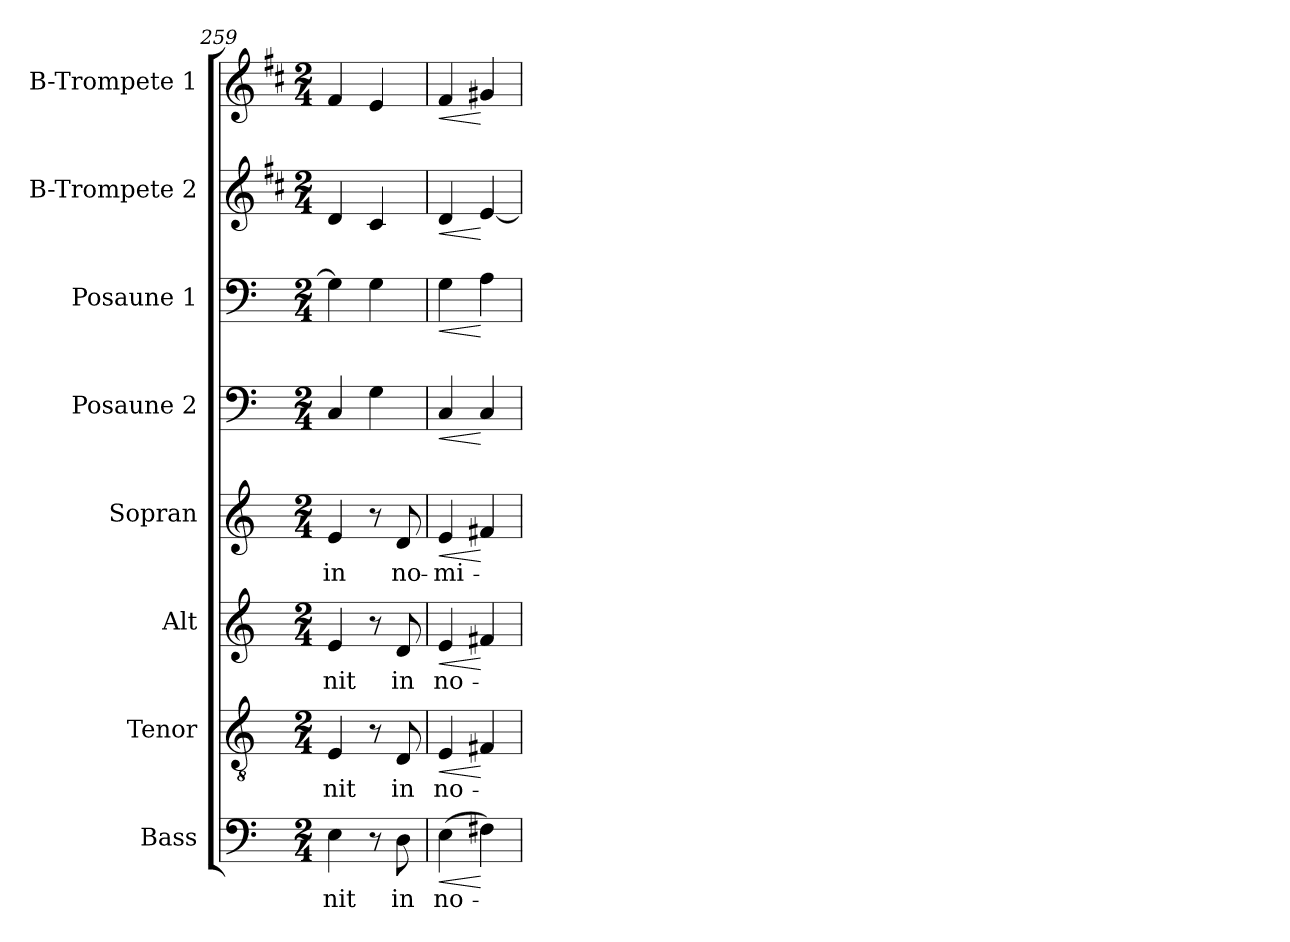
**kern	**text	**dynam	**kern	**text	**dynam	**kern	**text	**dynam	**kern	**text	**dynam	**kern	**dynam	**kern	**dynam	**kern	**dynam	**kern	**dynam
*part8	*part8	*part8	*part7	*part7	*part7	*part6	*part6	*part6	*part5	*part5	*part5	*part4	*part4	*part3	*part3	*part2	*part2	*part1	*part1
*staff8	*staff8	*staff8	*staff7	*staff7	*staff7	*staff6	*staff6	*staff6	*staff5	*staff5	*staff5	*staff4	*staff4	*staff3	*staff3	*staff2	*staff2	*staff1	*staff1
*I"Bass	*	*	*I"Tenor	*	*	*I"Alt	*	*	*I"Sopran	*	*	*I"Posaune 2	*	*I"Posaune 1	*	*I"B-Trompete 2	*	*I"B-Trompete 1	*
*I'B.	*	*	*I'T.	*	*	*I'A.	*	*	*I'S.	*	*	*I'Pos. 2	*	*I'Pos. 1	*	*I'B Trp. 2	*	*I'B Trp. 1	*
*clefF4	*	*	*clefGv2	*	*	*clefG2	*	*	*clefG2	*	*	*clefF4	*	*clefF4	*	*clefG2	*	*clefG2	*
*	*	*	*	*	*	*	*	*	*	*	*	*	*	*	*	*ITrd1c2	*	*ITrd1c2	*
*k[]	*	*	*k[]	*	*	*k[]	*	*	*k[]	*	*	*k[]	*	*k[]	*	*k[]	*	*k[]	*
*C:	*	*	*C:	*	*	*C:	*	*	*C:	*	*	*C:	*	*C:	*	*C:	*	*C:	*
*M2/4	*	*	*M2/4	*	*	*M2/4	*	*	*M2/4	*	*	*M2/4	*	*M2/4	*	*M2/4	*	*M2/4	*
=259	=259	=259	=259	=259	=259	=259	=259	=259	=259	=259	=259	=259	=259	=259	=259	=259	=259	=259	=259
!	!LO:LY:b	!	!	!LO:LY:b	!	!	!LO:LY:b	!	!	!LO:LY:b	!	!	!	!	!	!	!	!	!
4E\	-nit	.	4E/	-nit	.	4e/	-nit	.	4e/	in	.	4C/	.	4G\]	.	4c/	.	4e/	.
8r	.	.	8r	.	.	8r	.	.	8r	.	.	4G\	.	4G\	.	4B/	.	4d/	.
!	!LO:LY:b	!	!	!LO:LY:b	!	!	!LO:LY:b	!	!	!LO:LY:b	!	!	!	!	!	!	!	!	!
8D\	in	.	8D/	in	.	8d/	in	.	8d/	no-	.	.	.	.	.	.	.	.	.
!!LO:LB:g=z
=260	=260	=260	=260	=260	=260	=260	=260	=260	=260	=260	=260	=260	=260	=260	=260	=260	=260	=260	=260
!	!LO:LY:b	!LO:HP:b	!	!LO:LY:b	!LO:HP:b	!	!LO:LY:b	!LO:HP:b	!	!LO:LY:b	!LO:HP:b	!	!LO:HP:b	!	!LO:HP:b	!	!LO:HP:b	!	!LO:HP:b
(>4E\	no-	<	4E/	no-	<	4e/	no-	<	4e/	-mi-	<	4C/	<	4G\	<	4c/	<	4e/	<
4F#X\)	.	[	4F#X/	.	[	4f#X/	.	[	4f#X/	.	[	4C/	[	4A\	[	[4d/	[	4f#X/	[
=	=	=	=	=	=	=	=	=	=	=	=	=	=	=	=	=	=	=	=
*-	*-	*-	*-	*-	*-	*-	*-	*-	*-	*-	*-	*-	*-	*-	*-	*-	*-	*-	*-
